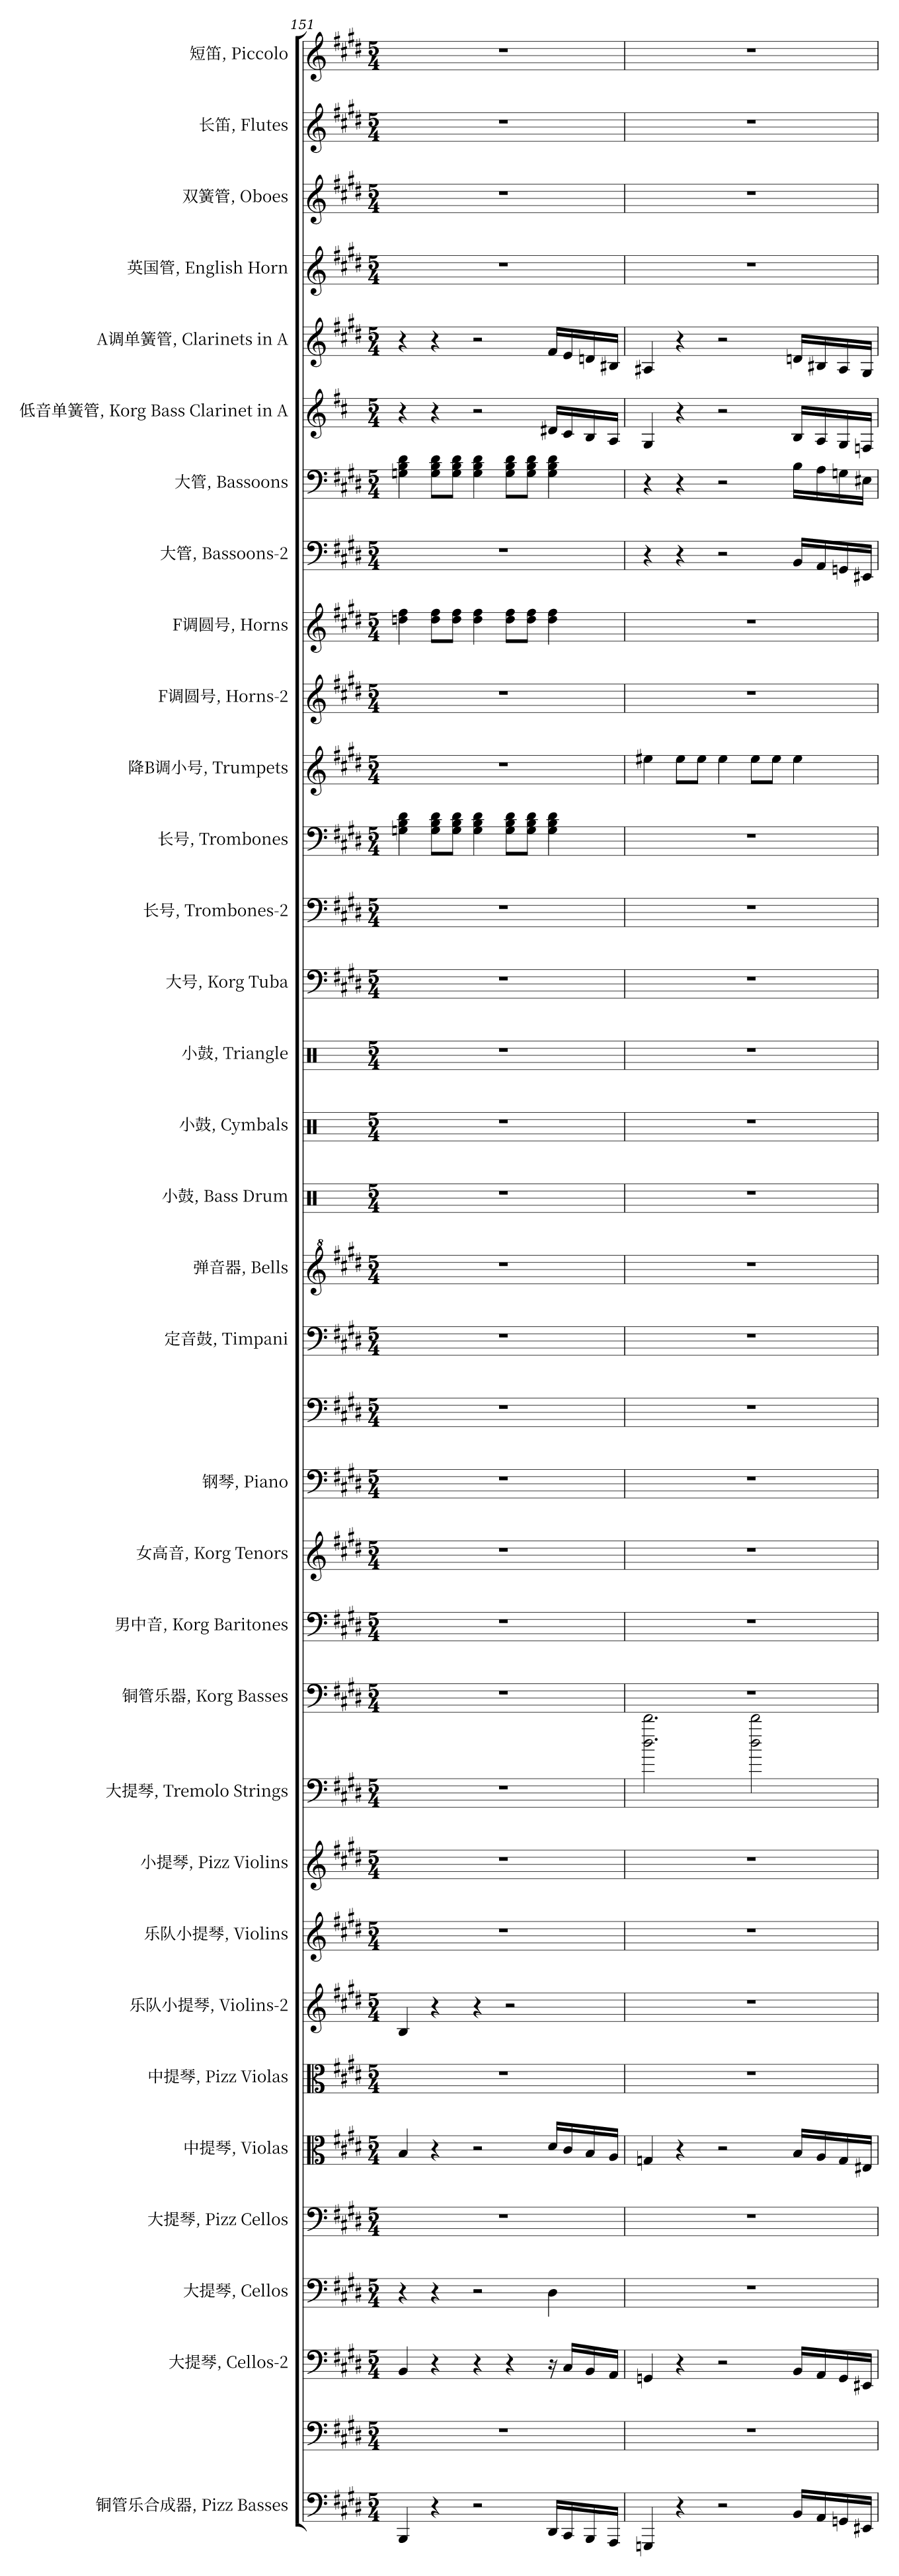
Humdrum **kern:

**kern	**kern	**kern	**kern	**kern	**kern	**kern	**kern	**kern	**kern	**kern	**kern	**kern	**kern	**kern	**kern	**kern	**kern	**kern	**kern	**kern	**kern	**kern	**kern	**kern	**kern	**kern	**kern	**kern	**kern	**kern	**kern	**kern	**kern	**kern
*part33	*part33	*part32	*part31	*part30	*part29	*part28	*part27	*part26	*part25	*part24	*part23	*part22	*part21	*part20	*part20	*part19	*part18	*part17	*part16	*part15	*part14	*part13	*part12	*part11	*part10	*part9	*part8	*part7	*part6	*part5	*part4	*part3	*part2	*part1
*staff35	*staff34	*staff33	*staff32	*staff31	*staff30	*staff29	*staff28	*staff27	*staff26	*staff25	*staff24	*staff23	*staff22	*staff21	*staff20	*staff19	*staff18	*staff17	*staff16	*staff15	*staff14	*staff13	*staff12	*staff11	*staff10	*staff9	*staff8	*staff7	*staff6	*staff5	*staff4	*staff3	*staff2	*staff1
*I"铜管乐合成器, Pizz Basses	*	*I"大提琴, Cellos-2	*I"大提琴, Cellos	*I"大提琴, Pizz Cellos	*I"中提琴, Violas	*I"中提琴, Pizz Violas	*I"乐队小提琴, Violins-2	*I"乐队小提琴, Violins	*I"小提琴, Pizz Violins	*I"大提琴, Tremolo Strings	*I"铜管乐器, Korg Basses	*I"男中音, Korg Baritones	*I"女高音, Korg Tenors	*I"钢琴, Piano	*	*I"定音鼓, Timpani	*I"弹音器, Bells	*I"小鼓, Bass Drum	*I"小鼓, Cymbals	*I"小鼓, Triangle	*I"大号, Korg Tuba	*I"长号, Trombones-2	*I"长号, Trombones	*I"降B调小号, Trumpets	*I"F调圆号, Horns-2	*I"F调圆号, Horns	*I"大管, Bassoons-2	*I"大管, Bassoons	*I"低音单簧管, Korg Bass Clarinet in A	*I"A调单簧管, Clarinets in A	*I"英国管, English Horn	*I"双簧管, Oboes	*I"长笛, Flutes	*I"短笛, Piccolo
*	*	*	*	*	*I'Vla.	*I'Vla.	*I'Vlns.	*I'Vlns.	*I'Vln.	*	*	*I'Bar.	*	*I'Pno.	*	*I'Timp.	*	*	*	*	*I'Tba.	*I'Tbn.	*I'Tbn.	*I'B♭ Tpt.	*I'F Hn.	*I'F Hn.	*I'Bsn.	*I'Bsn.	*I'B. Cl.	*I'A Cl.	*I'E. Hn.	*I'Ob.	*I'Fl.	*I'Picc.
*clefF4	*clefF4	*clefF4	*clefF4	*clefF4	*clefC3	*clefC3	*clefG2	*clefG2	*clefG2	*clefF4	*clefF4	*clefF4	*clefG2	*clefF4	*clefF4	*clefF4	*clefG^2	*clefX	*clefX	*clefX	*clefF4	*clefF4	*clefF4	*clefG2	*clefG2	*clefG2	*clefF4	*clefF4	*clefG2	*clefG2	*clefG2	*clefG2	*clefG2	*clefG2
*	*	*	*	*	*	*	*	*	*	*	*	*	*	*	*	*	*	*	*	*	*	*	*	*ITrd1c2	*ITrd4c7	*ITrd4c7	*	*	*ITrd8c14	*ITrd2c3	*ITrd4c7	*	*	*ITrd-7c-12
*k[f#c#g#d#]	*k[f#c#g#d#]	*k[f#c#g#d#]	*k[f#c#g#d#]	*k[f#c#g#d#]	*k[f#c#g#d#]	*k[f#c#g#d#]	*k[f#c#g#d#]	*k[f#c#g#d#]	*k[f#c#g#d#]	*k[f#c#g#d#]	*k[f#c#g#d#]	*k[f#c#g#d#]	*k[f#c#g#d#]	*k[f#c#g#d#]	*k[f#c#g#d#]	*k[f#c#g#d#]	*k[f#c#g#d#]	*k[]	*k[]	*k[]	*k[f#c#g#d#]	*k[f#c#g#d#]	*k[f#c#g#d#]	*k[f#c#]	*k[f#c#g#]	*k[f#c#g#]	*k[f#c#g#d#]	*k[f#c#g#d#]	*k[f#c#]	*k[f#c#g#d#a#e#b#]	*k[f#c#g#]	*k[f#c#g#d#]	*k[f#c#g#d#]	*k[f#c#g#d#]
*M5/4	*M5/4	*M5/4	*M5/4	*M5/4	*M5/4	*M5/4	*M5/4	*M5/4	*M5/4	*M5/4	*M5/4	*M5/4	*M5/4	*M5/4	*M5/4	*M5/4	*M5/4	*M5/4	*M5/4	*M5/4	*M5/4	*M5/4	*M5/4	*M5/4	*M5/4	*M5/4	*M5/4	*M5/4	*M5/4	*M5/4	*M5/4	*M5/4	*M5/4	*M5/4
=151	=151	=151	=151	=151	=151	=151	=151	=151	=151	=151	=151	=151	=151	=151	=151	=151	=151	=151	=151	=151	=151	=151	=151	=151	=151	=151	=151	=151	=151	=151	=151	=151	=151	=151
4BBB/	4%5r	4BB/	4r	4%5r	4B/	4%5r	4B/	4%5r	4%5r	4%5r	4%5r	4%5r	4%5r	4%5r	4%5r	4%5r	4%5r	4%5r	4%5r	4%5r	4%5r	4%5r	4Gn\ 4B\ 4d#\	4%5r	4%5r	4gn\ 4b\	4%5r	4Gn\ 4B\ 4d#\	4r	4r	4%5r	4%5r	4%5r	4%5r
4r	.	4r	4r	.	4r	.	4r	.	.	.	.	.	.	.	.	.	.	.	.	.	.	.	8G\ 8B\ 8d#\L	.	.	8g\ 8b\L	.	8G\ 8B\ 8d#\L	4r	4r	.	.	.	.
.	.	.	.	.	.	.	.	.	.	.	.	.	.	.	.	.	.	.	.	.	.	.	8G\ 8B\ 8d#\J	.	.	8g\ 8b\J	.	8G\ 8B\ 8d#\J	.	.	.	.	.	.
2r	.	4r	2r	.	2r	.	4r	.	.	.	.	.	.	.	.	.	.	.	.	.	.	.	4G\ 4B\ 4d#\	.	.	4g\ 4b\	.	4G\ 4B\ 4d#\	2r	2r	.	.	.	.
.	.	4r	.	.	.	.	2r	.	.	.	.	.	.	.	.	.	.	.	.	.	.	.	8G\ 8B\ 8d#\L	.	.	8g\ 8b\L	.	8G\ 8B\ 8d#\L	.	.	.	.	.	.
.	.	.	.	.	.	.	.	.	.	.	.	.	.	.	.	.	.	.	.	.	.	.	8G\ 8B\ 8d#\J	.	.	8g\ 8b\J	.	8G\ 8B\ 8d#\J	.	.	.	.	.	.
16DD#/LL	.	16r	4D#\	.	16d#/LL	.	.	.	.	.	.	.	.	.	.	.	.	.	.	.	.	.	4G\ 4B\ 4d#\	.	.	4g\ 4b\	.	4G\ 4B\ 4d#\	16D#X/LL	16d#/LL	.	.	.	.
16CC#/	.	16C#/LL	.	.	16c#/	.	.	.	.	.	.	.	.	.	.	.	.	.	.	.	.	.	.	.	.	.	.	.	16C#/	16c#/	.	.	.	.
16BBB/	.	16BB/	.	.	16B/	.	.	.	.	.	.	.	.	.	.	.	.	.	.	.	.	.	.	.	.	.	.	.	16BB/	16Bn/	.	.	.	.
16AAA/JJ	.	16AA/JJ	.	.	16A/JJ	.	.	.	.	.	.	.	.	.	.	.	.	.	.	.	.	.	.	.	.	.	.	.	16AA/JJ	16G##X/JJ	.	.	.	.
!!LO:PB:g=z
=152	=152	=152	=152	=152	=152	=152	=152	=152	=152	=152	=152	=152	=152	=152	=152	=152	=152	=152	=152	=152	=152	=152	=152	=152	=152	=152	=152	=152	=152	=152	=152	=152	=152	=152
4GGGn/	4%5r	4GGn/	4%5r	4%5r	4Gn/	4%5r	4%5r	4%5r	4%5r	2.dd#\ 2.ddd#\	4%5r	4%5r	4%5r	4%5r	4%5r	4%5r	4%5r	4%5r	4%5r	4%5r	4%5r	4%5r	4%5r	4dd#X\	4%5r	4%5r	4r	4r	4GG/	4F##X/	4%5r	4%5r	4%5r	4%5r
4r	.	4r	.	.	4r	.	.	.	.	.	.	.	.	.	.	.	.	.	.	.	.	.	.	8dd#\L	.	.	4r	4r	4r	4r	.	.	.	.
.	.	.	.	.	.	.	.	.	.	.	.	.	.	.	.	.	.	.	.	.	.	.	.	8dd#\J	.	.	.	.	.	.	.	.	.	.
2r	.	2r	.	.	2r	.	.	.	.	.	.	.	.	.	.	.	.	.	.	.	.	.	.	4dd#\	.	.	2r	2r	2r	2r	.	.	.	.
.	.	.	.	.	.	.	.	.	.	2dd#\ 2ddd#\	.	.	.	.	.	.	.	.	.	.	.	.	.	8dd#\L	.	.	.	.	.	.	.	.	.	.
.	.	.	.	.	.	.	.	.	.	.	.	.	.	.	.	.	.	.	.	.	.	.	.	8dd#\J	.	.	.	.	.	.	.	.	.	.
16BB/LL	.	16BB/LL	.	.	16B/LL	.	.	.	.	.	.	.	.	.	.	.	.	.	.	.	.	.	.	4dd#\	.	.	16BB/LL	16B\LL	16BB/LL	16Bn/LL	.	.	.	.
16AA/	.	16AA/	.	.	16A/	.	.	.	.	.	.	.	.	.	.	.	.	.	.	.	.	.	.	.	.	.	16AA/	16A\	16AA/	16G##X/	.	.	.	.
16GGn/	.	16GG/	.	.	16G/	.	.	.	.	.	.	.	.	.	.	.	.	.	.	.	.	.	.	.	.	.	16GGn/	16Gn\	16GG/	16F##/	.	.	.	.
16EE#X/JJ	.	16EE#X/JJ	.	.	16E#X/JJ	.	.	.	.	.	.	.	.	.	.	.	.	.	.	.	.	.	.	.	.	.	16EE#X/JJ	16E#X\JJ	16FFn/JJ	16E#/JJ	.	.	.	.
=	=	=	=	=	=	=	=	=	=	=	=	=	=	=	=	=	=	=	=	=	=	=	=	=	=	=	=	=	=	=	=	=	=	=
*-	*-	*-	*-	*-	*-	*-	*-	*-	*-	*-	*-	*-	*-	*-	*-	*-	*-	*-	*-	*-	*-	*-	*-	*-	*-	*-	*-	*-	*-	*-	*-	*-	*-	*-
